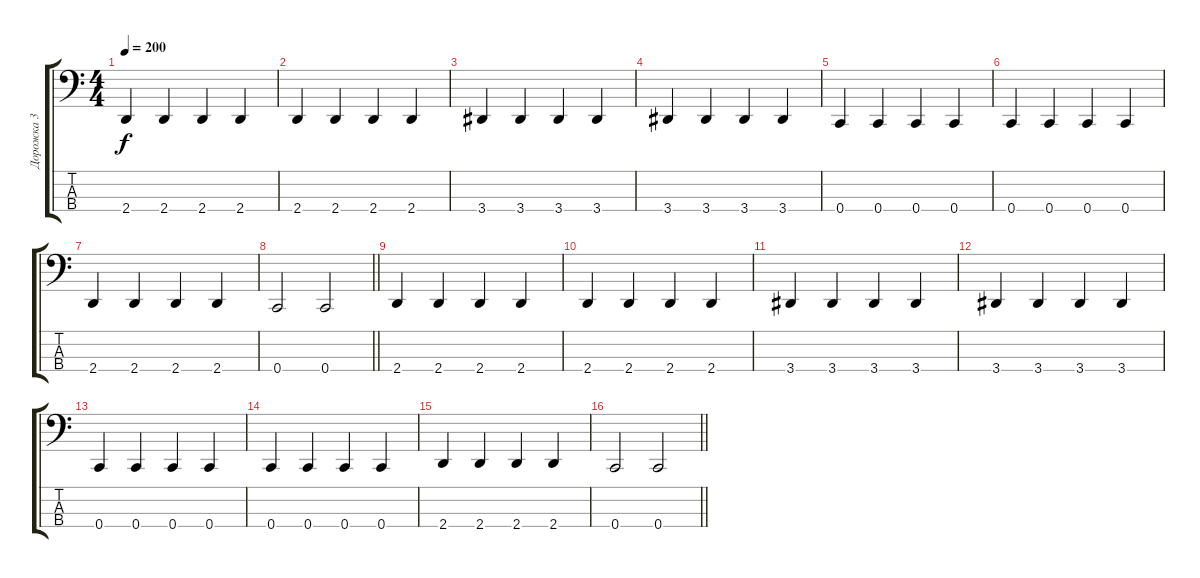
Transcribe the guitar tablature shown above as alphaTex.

\track ("Дорожка 3" "Дорожка 3") {instrument electricbassfinger}
\staff {score tabs}
\tuning (F2 C2 G1 C1) {hide}
\ts (4 4)
\tempo 200
\clef f4
\ks c
2.4.4{dy f} 2.4.4 2.4.4 2.4.4 |
2.4.4 2.4.4 2.4.4 2.4.4 |
3.4.4 3.4.4 3.4.4 3.4.4 |
3.4.4 3.4.4 3.4.4 3.4.4 |
0.4.4 0.4.4 0.4.4 0.4.4 |
0.4.4 0.4.4 0.4.4 0.4.4 |
2.4.4 2.4.4 2.4.4 2.4.4 |
\barLineRight lightlight
0.4.2 0.4.2 |
2.4.4 2.4.4 2.4.4 2.4.4 |
2.4.4 2.4.4 2.4.4 2.4.4 |
3.4.4 3.4.4 3.4.4 3.4.4 |
3.4.4 3.4.4 3.4.4 3.4.4 |
0.4.4 0.4.4 0.4.4 0.4.4 |
0.4.4 0.4.4 0.4.4 0.4.4 |
2.4.4 2.4.4 2.4.4 2.4.4 |
\barLineRight lightlight
0.4.2 0.4.2
